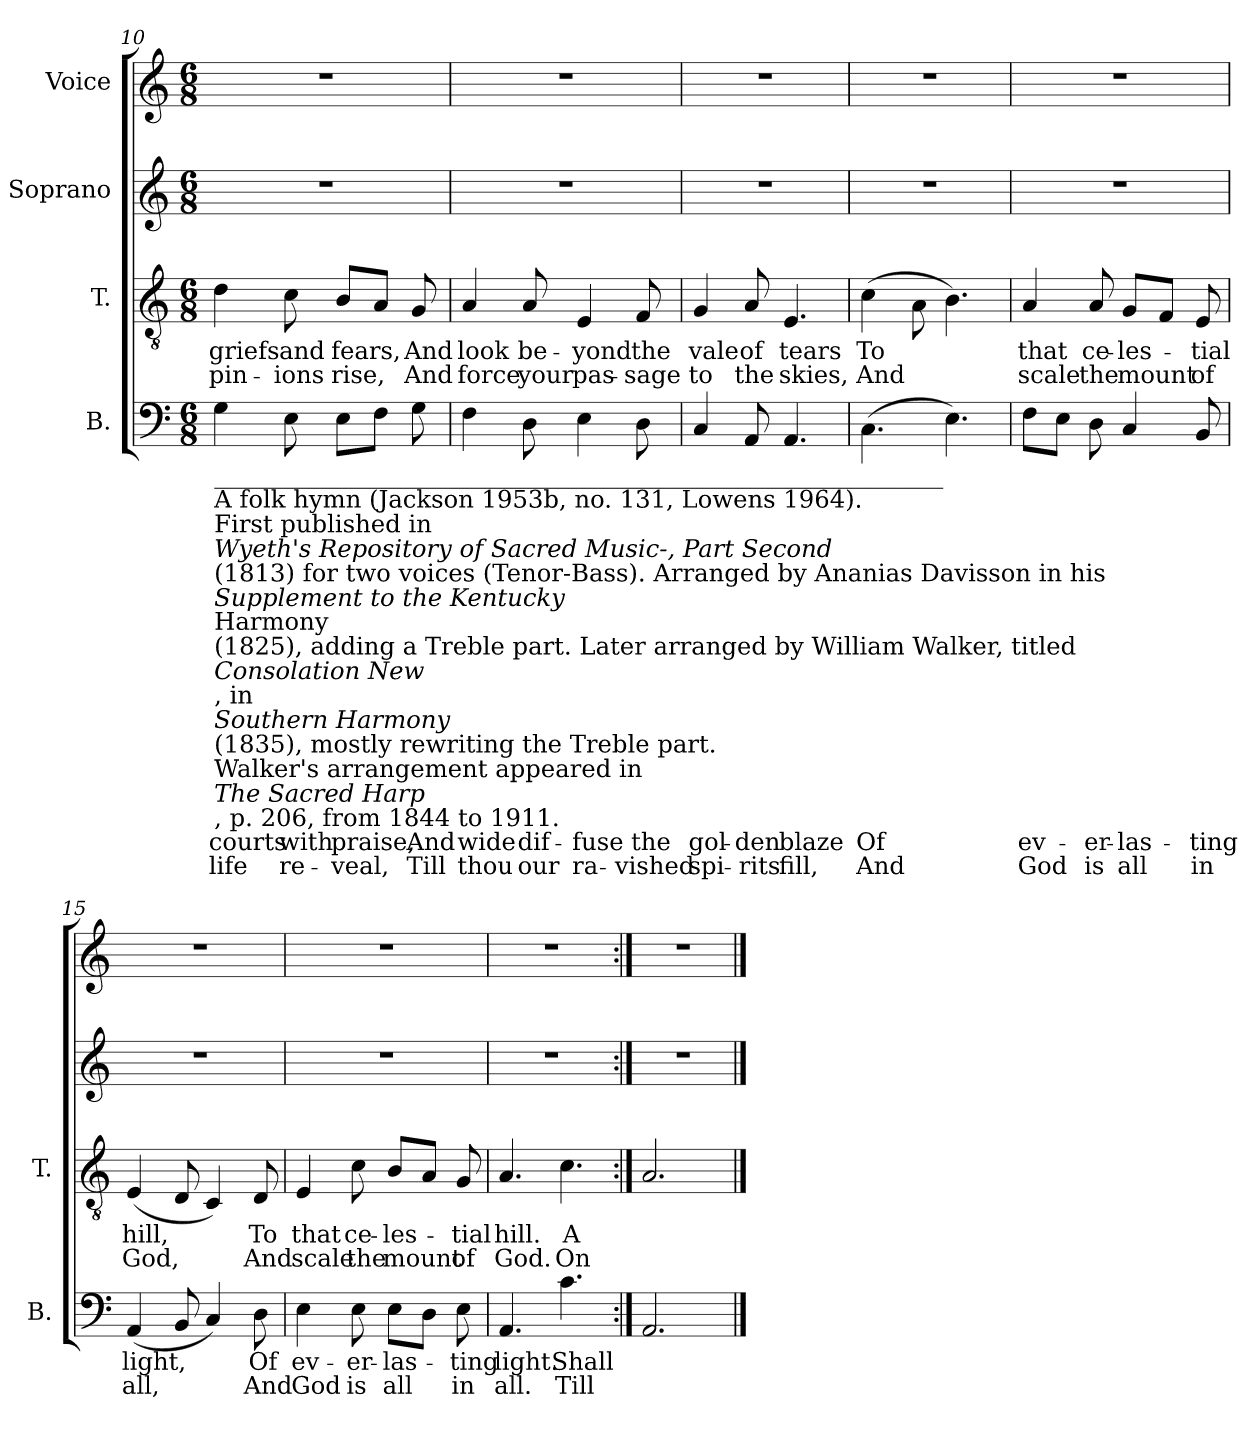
**kern	**text	**text	**kern	**text	**text	**kern	**kern
*part4	*part4	*part4	*part3	*part3	*part3	*part2	*part1
*staff4	*staff4	*staff4	*staff3	*staff3	*staff3	*staff2	*staff1
*I"B.	*	*	*I"T.	*	*	*I"Soprano	*I"Voice
*I'B.	*	*	*I'T.	*	*	*	*
!!LO:LB:g=z
*clefF4	*	*	*clefGv2	*	*	*clefG2	*clefG2
*k[]	*	*	*k[]	*	*	*k[]	*k[]
*M6/8	*	*	*M6/8	*	*	*M6/8	*M6/8
=10	=10	=10	=10	=10	=10	=10	=10
!LO:TX:b:t=____________________________________________________________	!	!	!	!	!	!	!
!LO:TX:b:t=A folk hymn (Jackson 1953b, no. 131, Lowens 1964).	!	!	!	!	!	!	!
!LO:TX:b:t=First published in	!	!	!	!	!	!	!
!LO:TX:b:i:t=Wyeth's Repository of Sacred Music-, Part Second	!	!	!	!	!	!	!
!LO:TX:b:t=(1813) for two voices (Tenor-Bass). Arranged by Ananias Davisson in his	!	!	!	!	!	!	!
!LO:TX:b:i:t=Supplement to the Kentucky	!	!	!	!	!	!	!
!LO:TX:b:t=Harmony	!	!	!	!	!	!	!
!LO:TX:b:t=(1825), adding a Treble part. Later arranged by William Walker, titled	!	!	!	!	!	!	!
!LO:TX:b:i:t=Consolation New	!	!	!	!	!	!	!
!LO:TX:b:t=, in	!	!	!	!	!	!	!
!LO:TX:b:i:t=Southern Harmony	!	!	!	!	!	!	!
!LO:TX:b:t=(1835), mostly rewriting the Treble part.	!	!	!	!	!	!	!
!LO:TX:b:t=Walker's arrangement appeared in	!	!	!	!	!	!	!
!LO:TX:b:i:t=The Sacred Harp	!	!	!	!	!	!	!
!LO:TX:b:t=, p. 206, from 1844 to 1911.	!	!	!	!	!	!	!
!	!LO:LY:b	!LO:LY:b	!	!LO:LY:b	!LO:LY:b	!	!
4G!\	courts	life	4d!\	griefs	pin-	2.r	2.r
!	!LO:LY:b	!LO:LY:b	!	!LO:LY:b	!LO:LY:b	!	!
8E!\	with	re-	8c!\	and	-ions	.	.
!	!LO:LY:b	!LO:LY:b	!	!LO:LY:b	!LO:LY:b	!	!
8E!\L	praise,	-veal,	8B!/L	fears,	rise,	.	.
8F!\J	.	.	8A!/J	.	.	.	.
!	!LO:LY:b	!LO:LY:b	!	!LO:LY:b	!LO:LY:b	!	!
8G!\	And	Till	8G!/	And	And	.	.
=11	=11	=11	=11	=11	=11	=11	=11
!	!LO:LY:b	!LO:LY:b	!	!LO:LY:b	!LO:LY:b	!	!
4F!\	wide	thou	4A!/	look	force	2.r	2.r
!	!LO:LY:b	!LO:LY:b	!	!LO:LY:b	!LO:LY:b	!	!
8D!\	dif-	our	8A!/	be-	your	.	.
!	!LO:LY:b	!LO:LY:b	!	!LO:LY:b	!LO:LY:b	!	!
4E!\	-fuse	ra-	4E!/	-yond	pas-	.	.
!	!LO:LY:b	!LO:LY:b	!	!LO:LY:b	!LO:LY:b	!	!
8D!\	the	-vished	8F!/	the	-sage	.	.
=12	=12	=12	=12	=12	=12	=12	=12
!	!LO:LY:b	!LO:LY:b	!	!LO:LY:b	!LO:LY:b	!	!
4C!/	gol-	spi-	4G!/	vale	to	2.r	2.r
!	!LO:LY:b	!LO:LY:b	!	!LO:LY:b	!LO:LY:b	!	!
8AA!/	-den	-rits	8A!/	of	the	.	.
!	!LO:LY:b	!LO:LY:b	!	!LO:LY:b	!LO:LY:b	!	!
4.AA!/	blaze	fill,	4.E!/	tears	skies,	.	.
=13	=13	=13	=13	=13	=13	=13	=13
!	!LO:LY:b	!LO:LY:b	!	!LO:LY:b	!LO:LY:b	!	!
(>4.C!\	Of	And	(>4c!\	To	And	2.r	2.r
.	.	.	8A!\	.	.	.	.
4.E!\)	.	.	4.B!\)	.	.	.	.
=14	=14	=14	=14	=14	=14	=14	=14
!	!LO:LY:b	!LO:LY:b	!	!LO:LY:b	!LO:LY:b	!	!
8F!\L	ev-	God	4A!/	that	scale	2.r	2.r
8E!\J	.	.	.	.	.	.	.
!	!LO:LY:b	!LO:LY:b	!	!LO:LY:b	!LO:LY:b	!	!
8D!\	-er-	is	8A!/	ce-	the	.	.
!	!LO:LY:b	!LO:LY:b	!	!LO:LY:b	!LO:LY:b	!	!
4C!/	-las-	all	8G!/L	-les-	mount	.	.
.	.	.	8F!/J	.	.	.	.
!	!LO:LY:b	!LO:LY:b	!	!LO:LY:b	!LO:LY:b	!	!
8BB!/	-ting	in	8E!/	-tial	of	.	.
=15	=15	=15	=15	=15	=15	=15	=15
!	!LO:LY:b	!LO:LY:b	!	!LO:LY:b	!LO:LY:b	!	!
(<4AA!/	light,	all,	(<4E!/	hill,	God,	2.r	2.r
8BB!/	.	.	8D!/	.	.	.	.
4C!/)	.	.	4C!/)	.	.	.	.
!	!LO:LY:b	!LO:LY:b	!	!LO:LY:b	!LO:LY:b	!	!
8D!\	Of	And	8D!/	To	And	.	.
=16	=16	=16	=16	=16	=16	=16	=16
!	!LO:LY:b	!LO:LY:b	!	!LO:LY:b	!LO:LY:b	!	!
4E!\	ev-	God	4E!/	that	scale	2.r	2.r
!	!LO:LY:b	!LO:LY:b	!	!LO:LY:b	!LO:LY:b	!	!
8E!\	-er-	is	8c!\	ce-	the	.	.
!	!LO:LY:b	!LO:LY:b	!	!LO:LY:b	!LO:LY:b	!	!
8E!\L	-las-	all	8B!/L	-les-	mount	.	.
8D!\J	.	.	8A!/J	.	.	.	.
!	!LO:LY:b	!LO:LY:b	!	!LO:LY:b	!LO:LY:b	!	!
8E!\	-ting	in	8G!/	-tial	of	.	.
=17	=17	=17	=17	=17	=17	=17	=17
!	!LO:LY:b	!LO:LY:b	!	!LO:LY:b	!LO:LY:b	!	!
4.AA!/	light.	all.	4.A!/	hill.	God.	2.r	2.r
!	!LO:LY:b	!LO:LY:b	!	!LO:LY:b	!LO:LY:b	!	!
4.c!\	Shall	Till	4.c!\	A	On	.	.
=18:|!	=18:|!	=18:|!	=18:|!	=18:|!	=18:|!	=18:|!	=18:|!
2.AA!/	.	.	2.A!/	.	.	2.r	2.r
==	==	==	==	==	==	==	==
*-	*-	*-	*-	*-	*-	*-	*-
